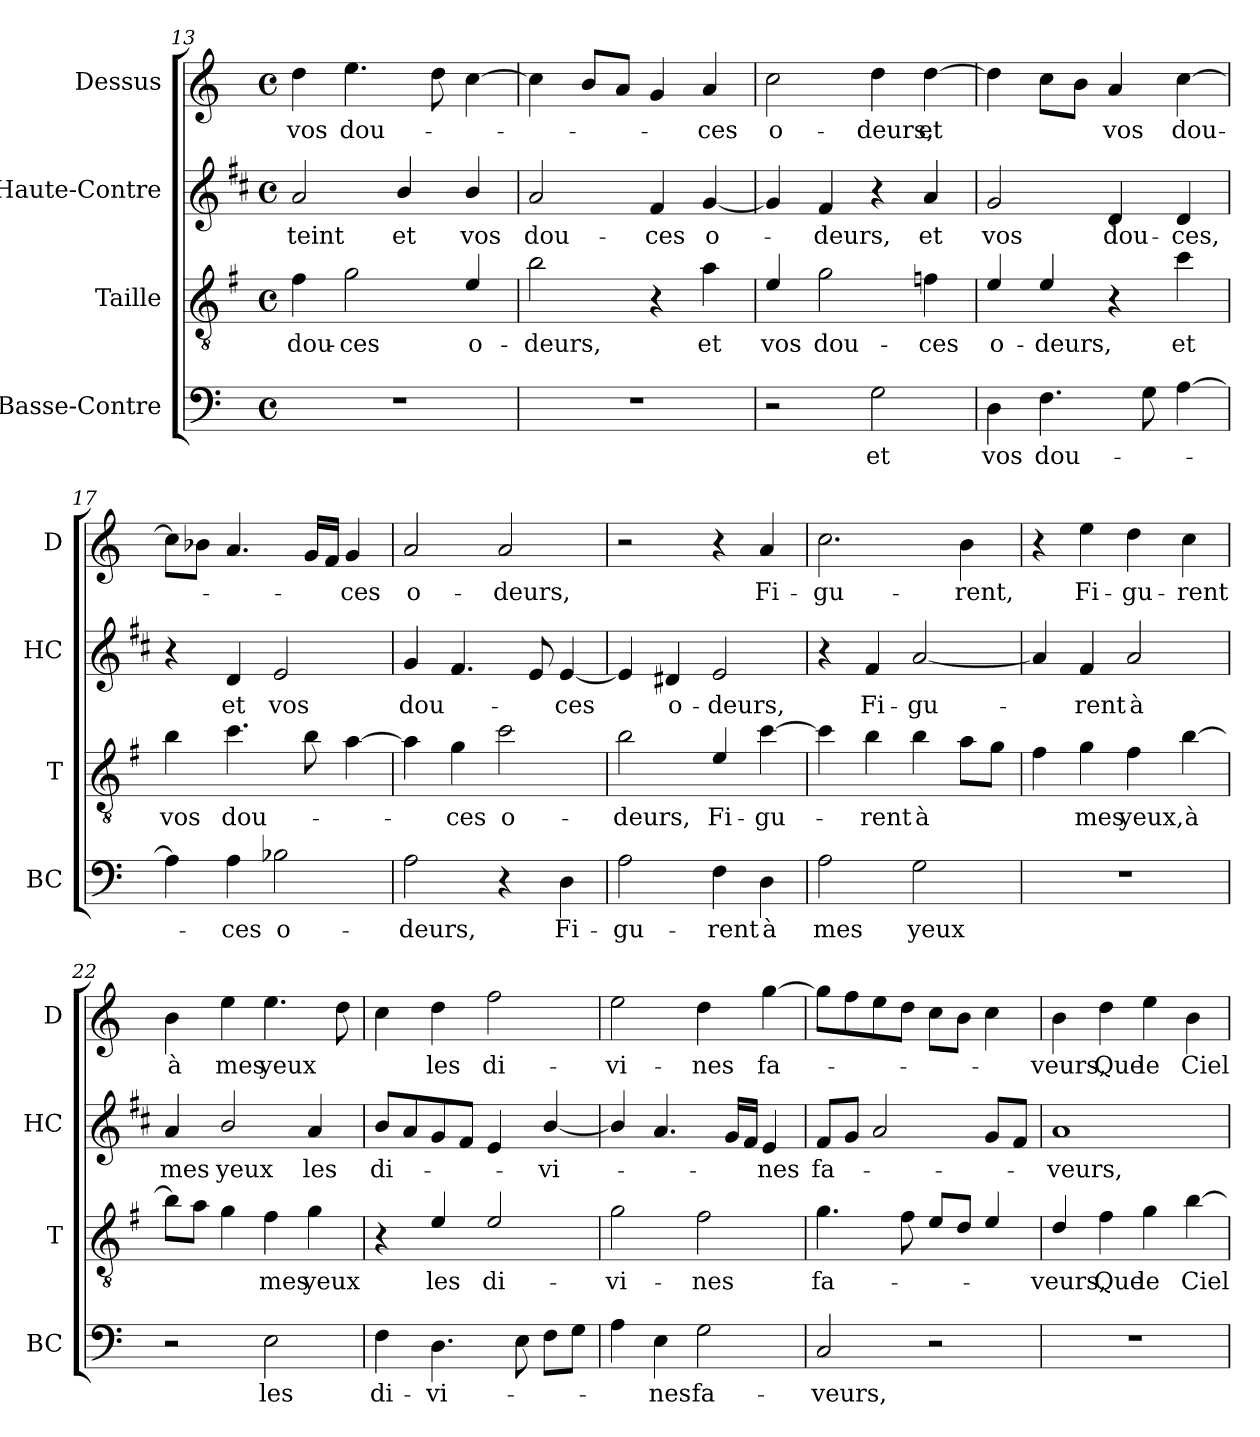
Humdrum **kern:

**kern	**text	**kern	**text	**kern	**text	**kern	**text
*part4	*part4	*part3	*part3	*part2	*part2	*part1	*part1
*staff4	*staff4	*staff3	*staff3	*staff2	*staff2	*staff1	*staff1
*I"Basse-Contre	*	*I"Taille	*	*I"Haute-Contre	*	*I"Dessus	*
*I'BC	*	*I'T	*	*I'HC	*	*I'D	*
*clefF4	*	*clefGv2	*	*clefG2	*	*clefG2	*
*	*	*ITrd4c7	*	*ITrd1c2	*	*	*
*k[]	*	*k[]	*	*k[]	*	*k[]	*
*C:	*	*C:	*	*C:	*	*C:	*
*M4/4	*	*M4/4	*	*M4/4	*	*M4/4	*
*met(c)	*	*met(c)	*	*met(c)	*	*met(c)	*
=13	=13	=13	=13	=13	=13	=13	=13
!	!	!	!LO:LY:b	!	!LO:LY:b	!	!LO:LY:b
1r	.	4B\	dou-	2g/	teint	4dd\	vos
!	!	!	!LO:LY:b	!	!	!	!LO:LY:b
.	.	2c\	-ces	.	.	4.ee\	dou-
!	!	!	!	!	!LO:LY:b	!	!
.	.	.	.	4a/	et	.	.
.	.	.	.	.	.	8dd\	.
!	!	!	!LO:LY:b	!	!LO:LY:b	!	!
.	.	4A/	o-	4a/	vos	[4cc\	.
!!LO:LB:g=z
=14	=14	=14	=14	=14	=14	=14	=14
!	!	!	!LO:LY:b	!	!LO:LY:b	!	!
1r	.	2e\	-deurs,	2g/	dou-	4cc\]	.
.	.	.	.	.	.	8b/L	.
.	.	.	.	.	.	8a/J	.
!	!	!	!	!	!LO:LY:b	!	!
.	.	4r	.	4e/	-ces	4g/	.
!	!	!	!LO:LY:b	!	!LO:LY:b	!	!LO:LY:b
.	.	4d\	et	[4f/	o-	4a/	-ces
=15	=15	=15	=15	=15	=15	=15	=15
!	!	!	!LO:LY:b	!	!	!	!LO:LY:b
2r	.	4A/	vos	4f/]	.	2cc\	o-
!	!	!	!LO:LY:b	!	!LO:LY:b	!	!
.	.	2c\	dou-	4e/	-deurs,	.	.
!	!LO:LY:b	!	!	!	!	!	!LO:LY:b
2G\	et	.	.	4r	.	4dd\	-deurs,
!	!	!	!LO:LY:b	!	!LO:LY:b	!	!LO:LY:b
.	.	4B-X\	-ces	4g/	et	[4dd\	et
=16	=16	=16	=16	=16	=16	=16	=16
!	!LO:LY:b	!	!LO:LY:b	!	!LO:LY:b	!	!
4D\	vos	4A/	o-	2f/	vos	4dd\]	.
!	!LO:LY:b	!	!LO:LY:b	!	!	!	!
4.F\	dou-	4A/	-deurs,	.	.	8cc\L	.
.	.	.	.	.	.	8b\J	.
!	!	!	!	!	!LO:LY:b	!	!LO:LY:b
.	.	4r	.	4c/	dou-	4a/	vos
8G\	.	.	.	.	.	.	.
!	!	!	!LO:LY:b	!	!LO:LY:b	!	!LO:LY:b
[4A\	.	4f\	et	4c/	-ces,	[4cc\	dou-
=17	=17	=17	=17	=17	=17	=17	=17
!	!	!	!LO:LY:b	!	!	!	!
4A\]	.	4e\	vos	4r	.	8cc\L]	.
.	.	.	.	.	.	8b-X\J	.
!	!LO:LY:b	!	!LO:LY:b	!	!LO:LY:b	!	!
4A\	-ces	4.f\	dou-	4c/	et	4.a/	.
!	!LO:LY:b	!	!	!	!LO:LY:b	!	!
2B-X\	o-	.	.	2d/	vos	.	.
.	.	8e\	.	.	.	16g/LL	.
.	.	.	.	.	.	16f/JJ	.
!	!	!	!	!	!	!	!LO:LY:b
.	.	[4d\	.	.	.	4g/	-ces
=18	=18	=18	=18	=18	=18	=18	=18
!	!LO:LY:b	!	!	!	!LO:LY:b	!	!LO:LY:b
2A\	-deurs,	4d\]	.	4f/	dou-	2a/	o-
!	!	!	!LO:LY:b	!	!	!	!
.	.	4c\	-ces	4.e/	.	.	.
!	!	!	!LO:LY:b	!	!	!	!LO:LY:b
4r	.	2f\	o-	.	.	2a/	-deurs,
.	.	.	.	8d/	.	.	.
!	!LO:LY:b	!	!	!	!LO:LY:b	!	!
4D\	Fi-	.	.	[4d/	-ces	.	.
=19	=19	=19	=19	=19	=19	=19	=19
!	!LO:LY:b	!	!LO:LY:b	!	!	!	!
2A\	-gu-	2e\	-deurs,	4d/]	.	2r	.
!	!	!	!	!	!LO:LY:b	!	!
.	.	.	.	4c#X/	o-	.	.
!	!LO:LY:b	!	!LO:LY:b	!	!LO:LY:b	!	!
4F\	-rent	4A/	Fi-	2d/	-deurs,	4r	.
!	!LO:LY:b	!	!LO:LY:b	!	!	!	!LO:LY:b
4D\	à	[4f\	-gu-	.	.	4a/	Fi-
=20	=20	=20	=20	=20	=20	=20	=20
!	!LO:LY:b	!	!	!	!	!	!LO:LY:b
2A\	mes	4f\]	.	4r	.	2.cc\	-gu-
!	!	!	!LO:LY:b	!	!LO:LY:b	!	!
.	.	4e\	-rent	4e/	Fi-	.	.
!	!LO:LY:b	!	!LO:LY:b	!	!LO:LY:b	!	!
2G\	yeux	4e\	à	[2g/	-gu-	.	.
!	!	!	!	!	!	!	!LO:LY:b
.	.	8d\L	.	.	.	4b\	-rent,
.	.	8c\J	.	.	.	.	.
!!LO:LB:g=z
=21	=21	=21	=21	=21	=21	=21	=21
1r	.	4B\	.	4g/]	.	4r	.
!	!	!	!LO:LY:b	!	!LO:LY:b	!	!LO:LY:b
.	.	4c\	mes	4e/	-rent	4ee\	Fi-
!	!	!	!LO:LY:b	!	!LO:LY:b	!	!LO:LY:b
.	.	4B\	yeux,	2g/	à	4dd\	-gu-
!	!	!	!LO:LY:b	!	!	!	!LO:LY:b
.	.	[4e\	à	.	.	4cc\	-rent
=22	=22	=22	=22	=22	=22	=22	=22
!	!	!	!	!	!LO:LY:b	!	!LO:LY:b
2r	.	8e\L]	.	4g/	mes	4b\	à
.	.	8d\J	.	.	.	.	.
!	!	!	!	!	!LO:LY:b	!	!LO:LY:b
.	.	4c\	.	2a/	yeux	4ee\	mes
!	!LO:LY:b	!	!LO:LY:b	!	!	!	!LO:LY:b
2E\	les	4B\	mes	.	.	4.ee\	yeux
!	!	!	!LO:LY:b	!	!LO:LY:b	!	!
.	.	4c\	yeux	4g/	les	.	.
.	.	.	.	.	.	8dd\	.
=23	=23	=23	=23	=23	=23	=23	=23
!	!LO:LY:b	!	!	!	!LO:LY:b	!	!
4F\	di-	4r	.	8a/L	di-	4cc\	.
.	.	.	.	8g/	.	.	.
!	!LO:LY:b	!	!LO:LY:b	!	!	!	!LO:LY:b
4.D\	-vi-	4A/	les	8f/	.	4dd\	les
.	.	.	.	8e/J	.	.	.
!	!	!	!LO:LY:b	!	!	!	!LO:LY:b
.	.	2A/	di-	4d/	.	2ff\	di-
8E\	.	.	.	.	.	.	.
!	!	!	!	!	!LO:LY:b	!	!
8F\L	.	.	.	[4a/	-vi-	.	.
8G\J	.	.	.	.	.	.	.
=24	=24	=24	=24	=24	=24	=24	=24
!	!	!	!LO:LY:b	!	!	!	!LO:LY:b
4A\	.	2c\	-vi-	4a/]	.	2ee\	-vi-
!	!LO:LY:b	!	!	!	!	!	!
4E\	-nes	.	.	4.g/	.	.	.
!	!LO:LY:b	!	!LO:LY:b	!	!	!	!LO:LY:b
2G\	fa-	2B\	-nes	.	.	4dd\	-nes
.	.	.	.	16f/LL	.	.	.
.	.	.	.	16e/JJ	.	.	.
!	!	!	!	!	!LO:LY:b	!	!LO:LY:b
.	.	.	.	4d/	-nes	[4gg\	fa-
=25	=25	=25	=25	=25	=25	=25	=25
!	!LO:LY:b	!	!LO:LY:b	!	!LO:LY:b	!	!
2C/	-veurs,	4.c\	fa-	8e/L	fa-	8gg\L]	.
.	.	.	.	8f/J	.	8ff\	.
.	.	.	.	2g/	.	8ee\	.
.	.	8B\	.	.	.	8dd\J	.
2r	.	8A/L	.	.	.	8cc\L	.
.	.	8G/J	.	.	.	8b\J	.
.	.	4A/	.	8f/L	.	4cc\	.
.	.	.	.	8e/J	.	.	.
=26	=26	=26	=26	=26	=26	=26	=26
!	!	!	!LO:LY:b	!	!LO:LY:b	!	!LO:LY:b
1r	.	4G/	-veurs,	1g	-veurs,	4b\	-veurs,
!	!	!	!LO:LY:b	!	!	!	!LO:LY:b
.	.	4B\	Que	.	.	4dd\	Que
!	!	!	!LO:LY:b	!	!	!	!LO:LY:b
.	.	4c\	le	.	.	4ee\	le
!	!	!	!LO:LY:b	!	!	!	!LO:LY:b
.	.	[4e\	Ciel	.	.	4b\	Ciel
=	=	=	=	=	=	=	=
*-	*-	*-	*-	*-	*-	*-	*-
